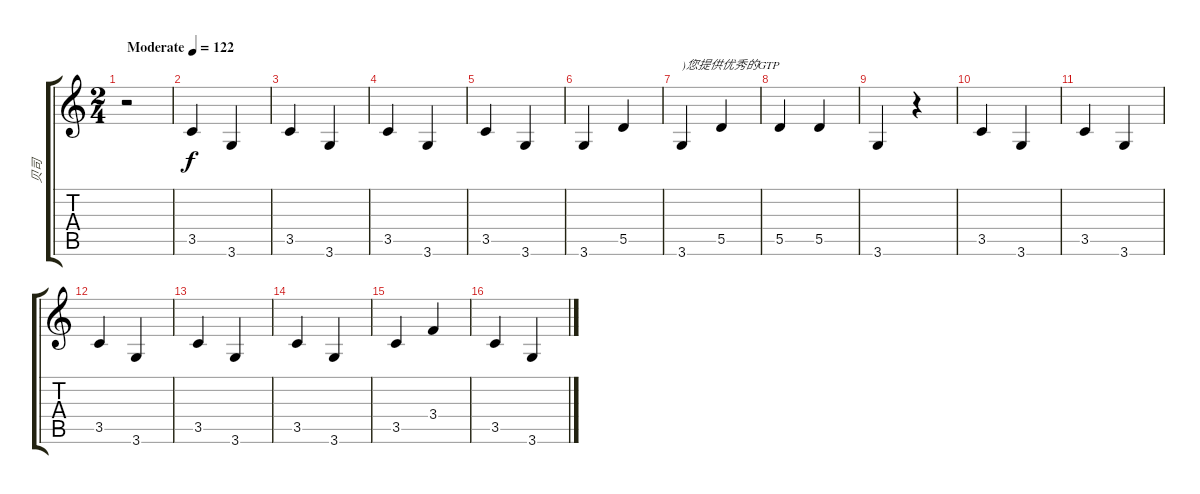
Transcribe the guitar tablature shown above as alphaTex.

\track ("贝司" "贝司") {instrument electricbasspick}
\staff {score tabs}
\tuning (E4 B3 G3 D3 A2 E2) {hide}
\ts (2 4)
\tempo (122 "Moderate")
\clef g2
\ks c
r.2{dy f instrument electricbasspick} |
3.5.4 3.6.4 |
3.5.4 3.6.4 |
3.5.4 3.6.4 |
3.5.4 3.6.4 |
3.6.4 5.5.4 |
3.6.4{txt ")您提供优秀的GTP"} 5.5.4 |
5.5.4 5.5.4 |
3.6.4 r.4 |
3.5.4 3.6.4 |
3.5.4 3.6.4 |
3.5.4 3.6.4 |
3.5.4 3.6.4 |
3.5.4 3.6.4 |
3.5.4 3.4.4 |
3.5.4 3.6.4
